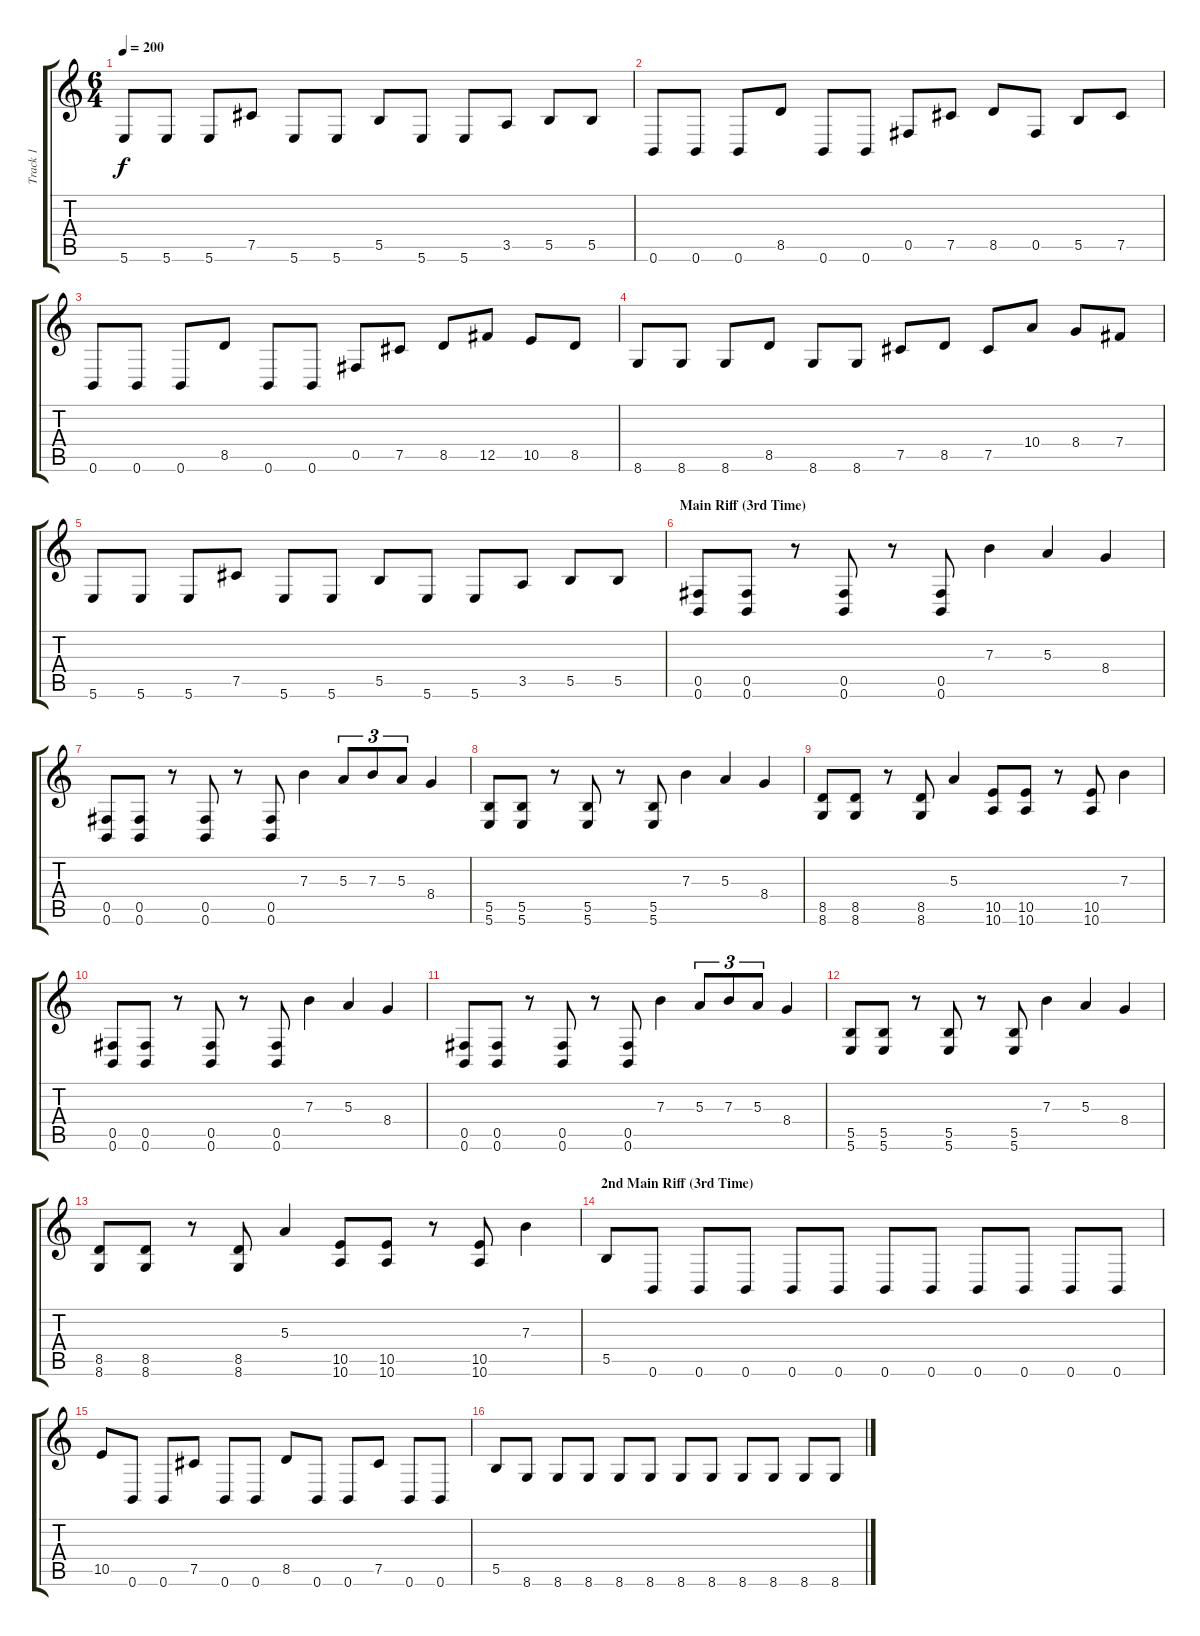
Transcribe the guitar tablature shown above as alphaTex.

\track ("Track 1" "Track 1") {instrument distortionguitar}
\staff {score tabs}
\tuning (Db4 Ab3 E3 B2 Gb2 B1) {hide}
\ts (6 4)
\tempo 200
\clef g2
\ks c
5.6.8{dy f} 5.6.8 5.6.8 7.5.8 5.6.8 5.6.8 5.5.8 5.6.8 5.6.8 3.5.8 5.5.8 5.5.8 |
0.6.8 0.6.8 0.6.8 8.5.8 0.6.8 0.6.8 0.5.8 7.5.8 8.5.8 0.5.8 5.5.8 7.5.8 |
0.6.8 0.6.8 0.6.8 8.5.8 0.6.8 0.6.8 0.5.8 7.5.8 8.5.8 12.5.8 10.5.8 8.5.8 |
8.6.8 8.6.8 8.6.8 8.5.8 8.6.8 8.6.8 7.5.8 8.5.8 7.5.8 10.4.8 8.4.8 7.4.8 |
5.6.8 5.6.8 5.6.8 7.5.8 5.6.8 5.6.8 5.5.8 5.6.8 5.6.8 3.5.8 5.5.8 5.5.8 |
\section ("" "Main Riff (3rd Time)")
(0.5 0.6).8 (0.5 0.6).8 r.8 (0.5 0.6).8 r.8 (0.5 0.6).8 7.3.4 5.3.4 8.4.4 |
(0.5 0.6).8 (0.5 0.6).8 r.8 (0.5 0.6).8 r.8 (0.5 0.6).8 7.3.4 5.3.8{tu (3 2)} 7.3.8{tu (3 2)} 5.3.8{tu (3 2)} 8.4.4 |
(5.5 5.6).8 (5.5 5.6).8 r.8 (5.5 5.6).8 r.8 (5.5 5.6).8 7.3.4 5.3.4 8.4.4 |
(8.5 8.6).8 (8.5 8.6).8 r.8 (8.5 8.6).8 5.3.4 (10.5 10.6).8 (10.5 10.6).8 r.8 (10.5 10.6).8 7.3.4 |
(0.5 0.6).8 (0.5 0.6).8 r.8 (0.5 0.6).8 r.8 (0.5 0.6).8 7.3.4 5.3.4 8.4.4 |
(0.5 0.6).8 (0.5 0.6).8 r.8 (0.5 0.6).8 r.8 (0.5 0.6).8 7.3.4 5.3.8{tu (3 2)} 7.3.8{tu (3 2)} 5.3.8{tu (3 2)} 8.4.4 |
(5.5 5.6).8 (5.5 5.6).8 r.8 (5.5 5.6).8 r.8 (5.5 5.6).8 7.3.4 5.3.4 8.4.4 |
(8.5 8.6).8 (8.5 8.6).8 r.8 (8.5 8.6).8 5.3.4 (10.5 10.6).8 (10.5 10.6).8 r.8 (10.5 10.6).8 7.3.4 |
\section ("" "2nd Main Riff (3rd Time)")
5.5.8 0.6.8 0.6.8 0.6.8 0.6.8 0.6.8 0.6.8 0.6.8 0.6.8 0.6.8 0.6.8 0.6.8 |
10.5.8 0.6.8 0.6.8 7.5.8 0.6.8 0.6.8 8.5.8 0.6.8 0.6.8 7.5.8 0.6.8 0.6.8 |
5.5.8 8.6.8 8.6.8 8.6.8 8.6.8 8.6.8 8.6.8 8.6.8 8.6.8 8.6.8 8.6.8 8.6.8
